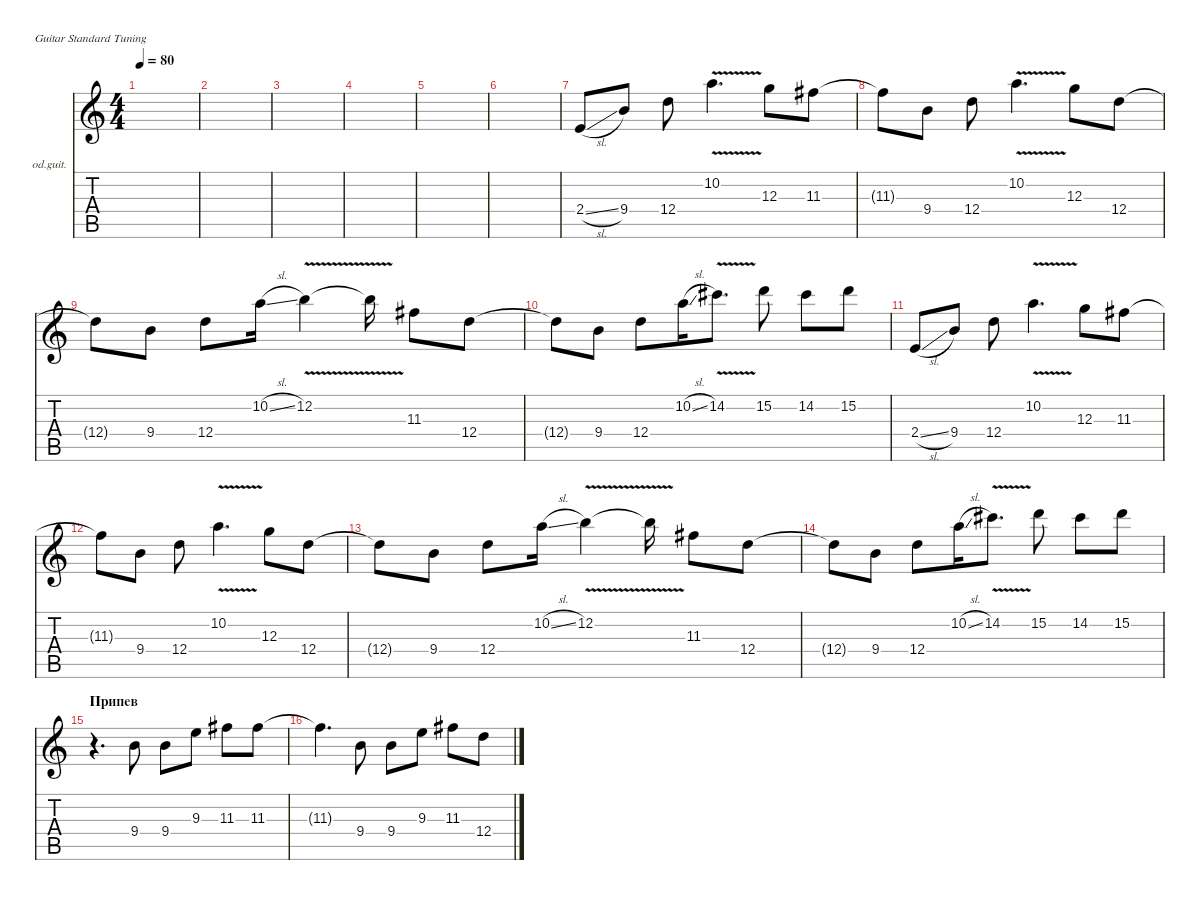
\defaultSystemsLayout 4
\hideDynamics
\bracketExtendMode nobrackets
\firstSystemTrackNameOrientation horizontal
\otherSystemsTrackNameOrientation horizontal
\track ("Overdriven Guitar" "od.guit.") {instrument overdrivenguitar}
\staff {score tabs}
\tuning (E4 B3 G3 D3 A2 E2)
\ts (4 4)
\tempo 80
\clef g2
\ks c
|
|
|
|
|
|
2.4{sl}.8{beam Up} 9.4.8{beam Up} 12.4.8{beam Down} 10.2{v}.4{d beam Down} 12.3.8{beam Down} 11.3{acc #}.8{beam Down} |
11.3{t acc #}.8{beam Down} 9.4.8{beam Down} 12.4.8{beam Down} 10.2{v}.4{d beam Down} 12.3.8{beam Down} 12.4.8{beam Down} |
12.4{t}.8{beam Down} 9.4.8{beam Down} 12.4.8{beam Down} 10.2{sl}.16{beam Down} 12.2{v}.4{beam Down} 12.2{v t}.16{beam Down} 11.3{acc #}.8{beam Down} 12.4.8{beam Down} |
12.4{t}.8{beam Down} 9.4.8{beam Down} 12.4.8{beam Down} 10.2{sl}.16{beam Down} 14.2{v acc #}.8{d beam Down} 15.2.8{beam Down} 14.2{acc #}.8{beam Down} 15.2.8{beam Down} |
2.4{sl}.8{beam Up} 9.4.8{beam Up} 12.4.8{beam Down} 10.2{v}.4{d beam Down} 12.3.8{beam Down} 11.3{acc #}.8{beam Down} |
11.3{t acc #}.8{beam Down} 9.4.8{beam Down} 12.4.8{beam Down} 10.2{v}.4{d beam Down} 12.3.8{beam Down} 12.4.8{beam Down} |
12.4{t}.8{beam Down} 9.4.8{beam Down} 12.4.8{beam Down} 10.2{sl}.16{beam Down} 12.2{v}.4{beam Down} 12.2{v t}.16{beam Down} 11.3{acc #}.8{beam Down} 12.4.8{beam Down} |
12.4{t}.8{beam Down} 9.4.8{beam Down} 12.4.8{beam Down} 10.2{sl}.16{beam Down} 14.2{v acc #}.8{d beam Down} 15.2.8{beam Down} 14.2{acc #}.8{beam Down} 15.2.8{beam Down} |
\section ("" "Припев")
r.4{d beam Down} 9.4.8{beam Down} 9.4.8{beam Down} 9.3.8{beam Down} 11.3{acc #}.8{beam Down} 11.3{acc #}.8{beam Down} |
11.3{t acc #}.4{d beam Down} 9.4.8{beam Down} 9.4.8{beam Down} 9.3.8{beam Down} 11.3{acc #}.8{beam Down} 12.4.8{beam Down}
